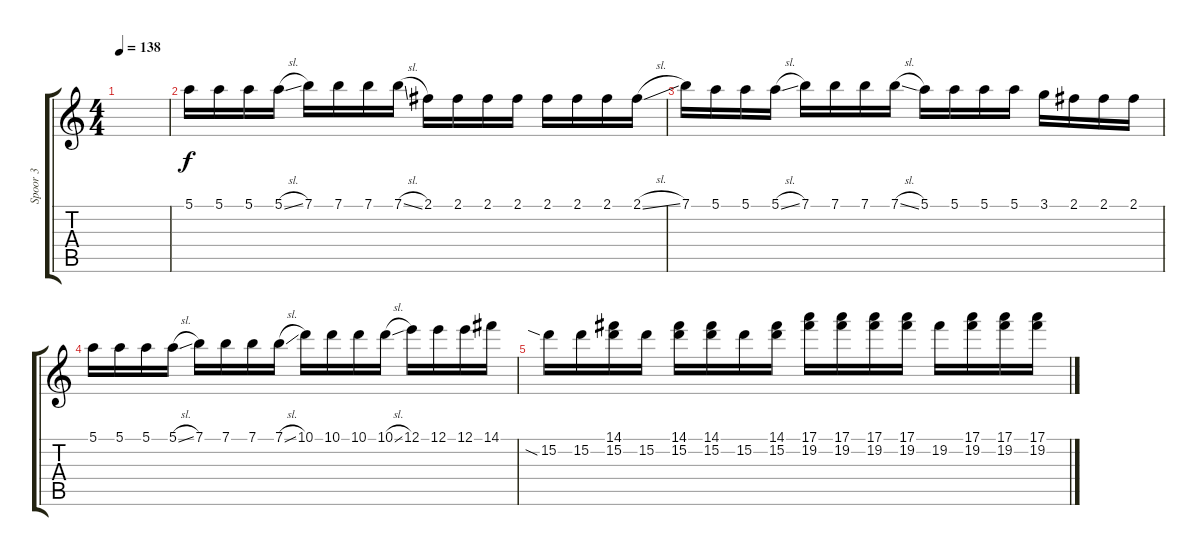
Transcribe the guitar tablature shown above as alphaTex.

\track ("Spoor 3" "Spoor 3") {instrument overdrivenguitar}
\staff {score tabs}
\tuning (E4 B3 G3 D3 A2 E2) {hide}
\ts (4 4)
\tempo 138
\clef g2
\ks c
|
5.1.16 5.1.16 5.1.16 5.1{sl}.16 7.1.16 7.1.16 7.1.16 7.1{sl}.16 2.1.16 2.1.16 2.1.16 2.1.16 2.1.16 2.1.16 2.1.16 2.1{sl}.16 |
7.1.16 5.1.16 5.1.16 5.1{sl}.16 7.1.16 7.1.16 7.1.16 7.1{sl}.16 5.1.16 5.1.16 5.1.16 5.1.16 3.1.16 2.1.16 2.1.16 2.1.16 |
5.1.16 5.1.16 5.1.16 5.1{sl}.16 7.1.16 7.1.16 7.1.16 7.1{sl}.16 10.1.16 10.1.16 10.1.16 10.1{sl}.16 12.1.16 12.1.16 12.1.16 14.1.16 |
15.2{sia}.16 15.2.16 (14.1 15.2).16 15.2.16 (14.1 15.2).16 (14.1 15.2).16 15.2.16 (14.1 15.2).16 (17.1 19.2).16 (17.1 19.2).16 (17.1 19.2).16 (17.1 19.2).16 19.2.16 (17.1 19.2).16 (17.1 19.2).16 (17.1 19.2).16
